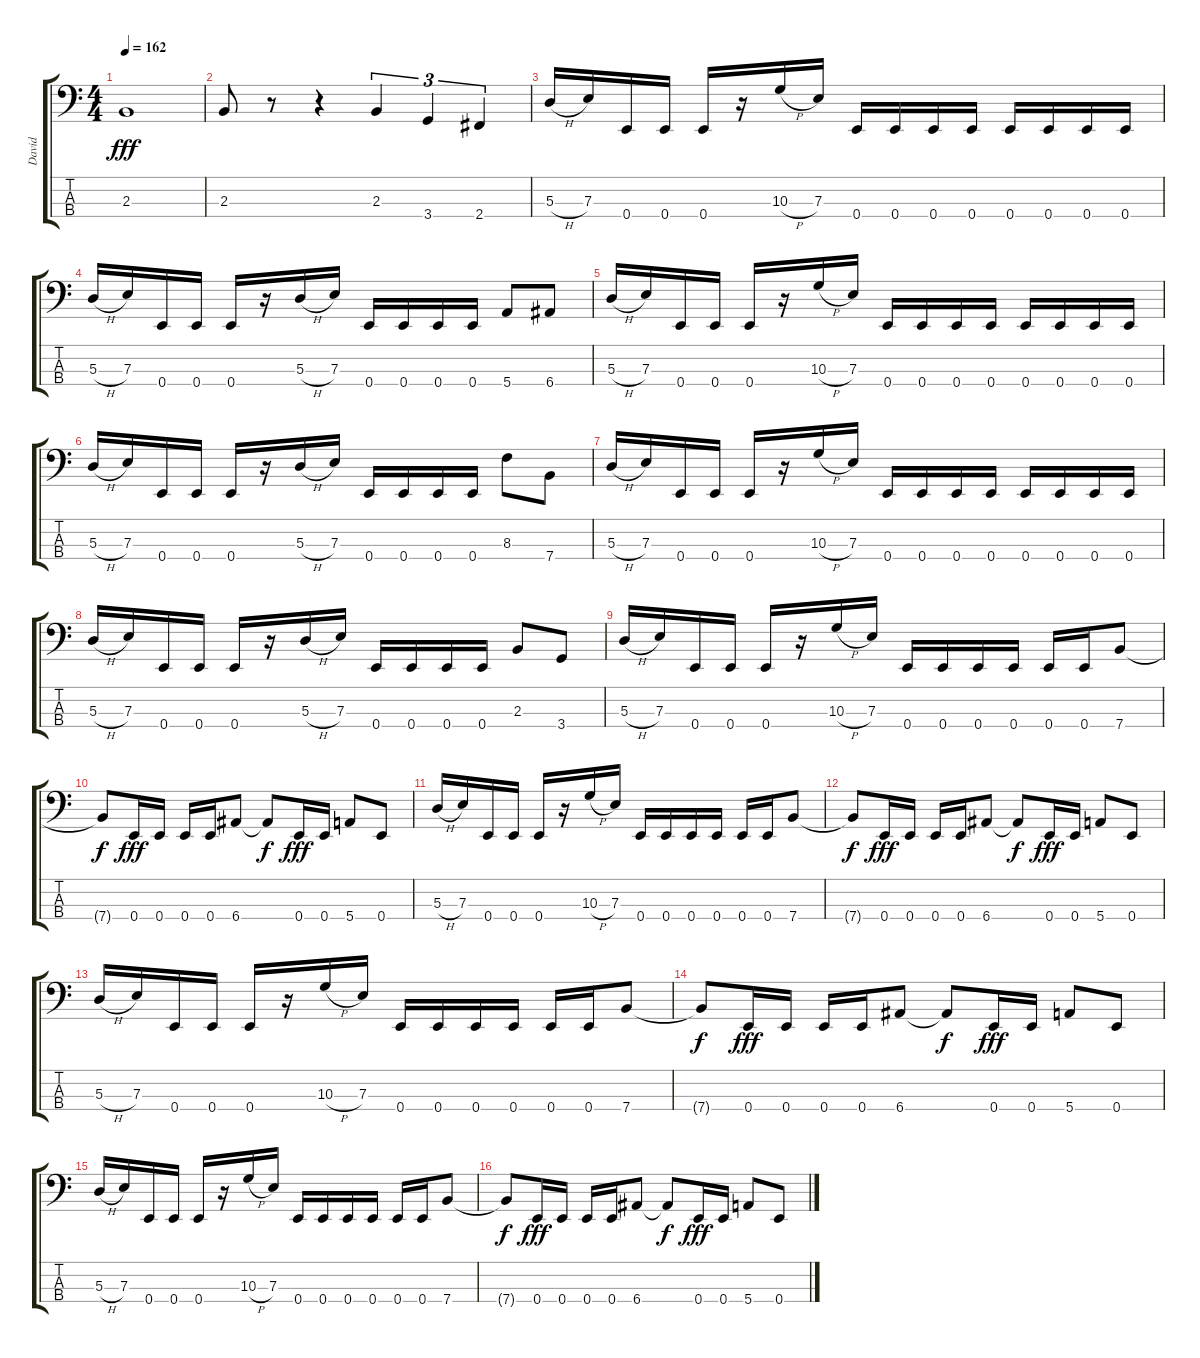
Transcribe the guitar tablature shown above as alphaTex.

\track ("David" "David") {instrument electricbassfinger}
\staff {score tabs}
\tuning (G2 D2 A1 E1) {hide}
\ts (4 4)
\tempo 162
\clef f4
\ks c
2.3.1{dy fff} |
2.3.8 r.8 r.4 2.3.4{tu (3 2)} 3.4.4{tu (3 2)} 2.4.4{tu (3 2)} |
5.3{h}.16 7.3.16 0.4.16 0.4.16 0.4.16 r.16 10.3{h}.16 7.3.16 0.4.16 0.4.16 0.4.16 0.4.16 0.4.16 0.4.16 0.4.16 0.4.16 |
5.3{h}.16 7.3.16 0.4.16 0.4.16 0.4.16 r.16 5.3{h}.16 7.3.16 0.4.16 0.4.16 0.4.16 0.4.16 5.4.8 6.4.8 |
5.3{h}.16 7.3.16 0.4.16 0.4.16 0.4.16 r.16 10.3{h}.16 7.3.16 0.4.16 0.4.16 0.4.16 0.4.16 0.4.16 0.4.16 0.4.16 0.4.16 |
5.3{h}.16 7.3.16 0.4.16 0.4.16 0.4.16 r.16 5.3{h}.16 7.3.16 0.4.16 0.4.16 0.4.16 0.4.16 8.3.8 7.4.8 |
5.3{h}.16 7.3.16 0.4.16 0.4.16 0.4.16 r.16 10.3{h}.16 7.3.16 0.4.16 0.4.16 0.4.16 0.4.16 0.4.16 0.4.16 0.4.16 0.4.16 |
5.3{h}.16 7.3.16 0.4.16 0.4.16 0.4.16 r.16 5.3{h}.16 7.3.16 0.4.16 0.4.16 0.4.16 0.4.16 2.3.8 3.4.8 |
5.3{h}.16 7.3.16 0.4.16 0.4.16 0.4.16 r.16 10.3{h}.16 7.3.16 0.4.16 0.4.16 0.4.16 0.4.16 0.4.16 0.4.16 7.4.8 |
7.4{t}.8{dy f} 0.4.16{dy fff} 0.4.16 0.4.16 0.4.16 6.4.8 6.4{t}.8{dy f} 0.4.16{dy fff} 0.4.16 5.4.8 0.4.8 |
5.3{h}.16 7.3.16 0.4.16 0.4.16 0.4.16 r.16 10.3{h}.16 7.3.16 0.4.16 0.4.16 0.4.16 0.4.16 0.4.16 0.4.16 7.4.8 |
7.4{t}.8{dy f} 0.4.16{dy fff} 0.4.16 0.4.16 0.4.16 6.4.8 6.4{t}.8{dy f} 0.4.16{dy fff} 0.4.16 5.4.8 0.4.8 |
5.3{h}.16 7.3.16 0.4.16 0.4.16 0.4.16 r.16 10.3{h}.16 7.3.16 0.4.16 0.4.16 0.4.16 0.4.16 0.4.16 0.4.16 7.4.8 |
7.4{t}.8{dy f} 0.4.16{dy fff} 0.4.16 0.4.16 0.4.16 6.4.8 6.4{t}.8{dy f} 0.4.16{dy fff} 0.4.16 5.4.8 0.4.8 |
5.3{h}.16 7.3.16 0.4.16 0.4.16 0.4.16 r.16 10.3{h}.16 7.3.16 0.4.16 0.4.16 0.4.16 0.4.16 0.4.16 0.4.16 7.4.8 |
7.4{t}.8{dy f} 0.4.16{dy fff} 0.4.16 0.4.16 0.4.16 6.4.8 6.4{t}.8{dy f} 0.4.16{dy fff} 0.4.16 5.4.8 0.4.8
